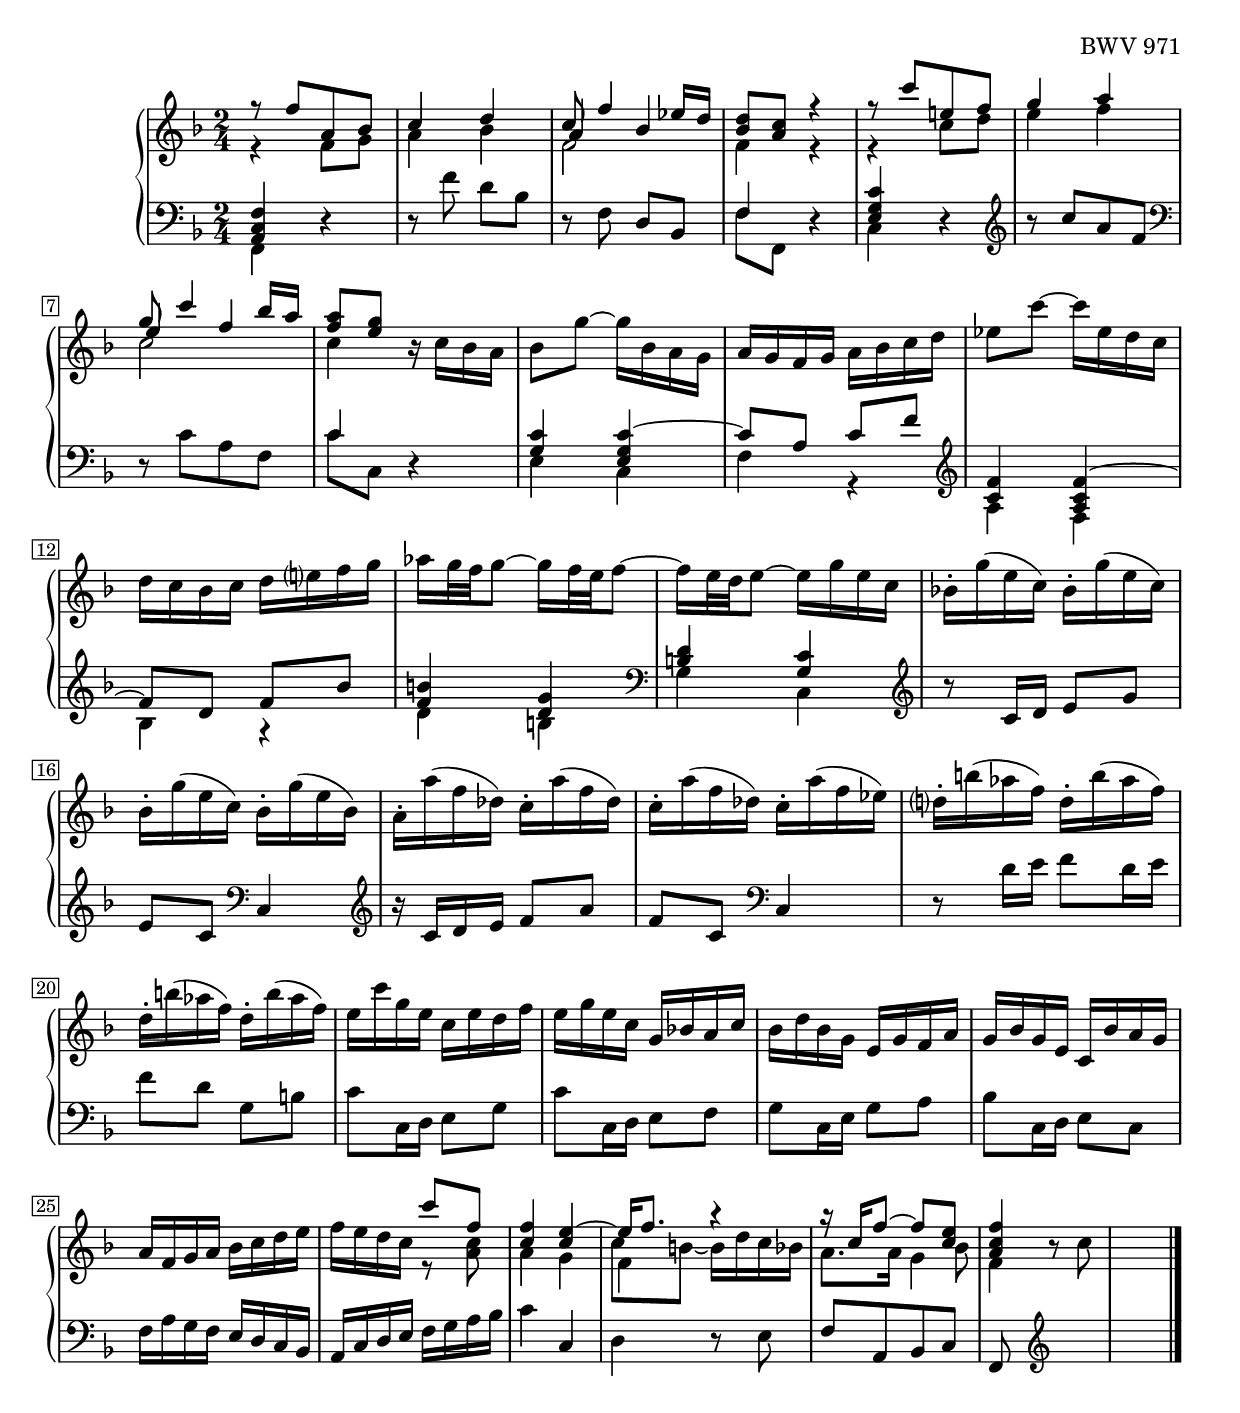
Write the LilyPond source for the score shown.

Global = {
  \key f \major
  \time 2/4
  \include "../global.ly"
}

Upper = \relative c'' {
  \clef treble
  %1
  <<
    {
  |   r8 f[ a, bes]
  |   c4 d
  |   c8 f4 es16 d
  |   <bes d>8 <a c> r4
    }
    \\
    {
  |   r4 f8 g
  |   a4 bes
  |   f2
  |   f4 r
    }
    \\
    {
  |   s2
  |   s2
  |   a4 bes
  |   s2
    }
  >>
  %5
  <<
    {
  |   r8 c'[ e,! f]
  |   g4 a
  |   g8 c4 bes16 a
  |   <f a>8 <e g>
    }
    \\
    {
  |   r4 c8 d
  |   e4 f
  |   c2
  |   c4
    }
    \\
    {
  |   s2
  |   s2
  |   e4 f
  |   s4
    }
  >>
      r16 c16 bes a
  | bes8 g'~ g16 bes,16 a g
  %10
  | a g f g a bes c d
  | es8 c'~ c16 es, d c
  | d c bes c d e f g
  | as16 g32 f g8~ g16 f32 e f8~
  | f16 e32 d e8~ e16 g e c
  %15
  | bes!-. g'( e c) bes-. g'( e c)
  | bes-. g'( e c) bes-. g'( e bes)
  | a-. a'( f des) c-. a'( f des)
  | c-. a'( f des) c-. a'( f es)
  | d-. b'( as f) d-. b'( as f)
  %20
  | d-. b'( as f) d-. b'( as f)
  | e c' g e c e d f
  | e g e c g bes! a c
  | bes d bes g e g f a
  | g bes g e c bes' a g
  %25
  | a f g a bes c d e
  | f e d c
  <<
    {
      c'8 f,
  |   <c f>4 <c e>~
  |   e16 f8. r4
  |   r16 c f8~ f <c e>
  |   <a c f>4
    }
    \\
    {
      r8 <a c>
  |   a4 g
  |   f s
  |   s4 s8 bes
  |   s4
    }
    \\
    {
      \voiceFour
      s4
 |    s2
 |    c8 b~b16 d c bes
 |    a8. a16 g4
 |    f
    }
  >>
    r8 c'
  %31
  | s2



  \fine

% la si do re mi fa sol
%  a b  c  d  e  f  g
}

Lower = \relative c {
  \clef bass
  <<
    <a c f>4
    \\
    f4
  >>
    r4
  | r8 f'' d bes
  | r8 f d bes
  |
  <<
    f'4
    \\
    { f8 f, }
  >>
    r4
  %5
  |
  <<
    <e' g c>4
    \\
    c4
  >>
    r4 \clef treble
  | r8 c''[ a f] \clef bass
  | r8 c[ a f]
  |
  <<
    c'4
    \\
    { c8 c, }
  >>
    r4
  |
  <<
    {
      <g' c>4 <e g c>~
  |   c'8 a c f
    }
    \\
    {
      e,4 c
  |   f r
    }
  >> \clef treble
  %11
  <<
    {
      <c' f>4 <a c f>~
  |   f'8 d f bes
  |   <f b>4 <d g>
  |   \clef bass <b d> <g c>
    }
    \\
    {
      a4 f
  |   bes r
  |   d b
  |   g c,
    }
  >>
  %15
    \clef treble
    r8 c'16 d e8 g
  | e c \clef bass c,4
  | \clef treble r16 c'16 d e f8 a
  | f c \clef bass c,4
  | r8 d'16 e f8 d16 e
  %20
  | f8 d g, b
  | c c,16 d e8 g
  | c c,16 d e8 f
  | g c,16 e g8 a
  | bes c,16 d e8 c
  | f16 a g f e d c bes
  %25
  | a c d e f g a bes
  | c4 c,
  | d r8 e
  | f[ a, bes c]
  | f, \clef treble
    s4.
  %30
  | s2
  \fine

% la si do re mi fa sol
%  a b  c  d  e  f  g
}

\score {
  \new PianoStaff
  <<
    \accidentalStyle Score.piano-cautionary
    \new Staff = "upper" {
      \Global
      \Upper
    }
    \new Staff = "lower" {
      \Global
      \Lower
    }
  >>
  \header {
    composer = "Johann Sebastian Bach"
    opus = "BWV 971"
    %subtitle = ""
    title = \markup {
      %\override #'(font-name . "TeX Gyre Schola") {
        "CONCERTO"
      %}
    }
  }
  \layout { }
  \midi { }
}
